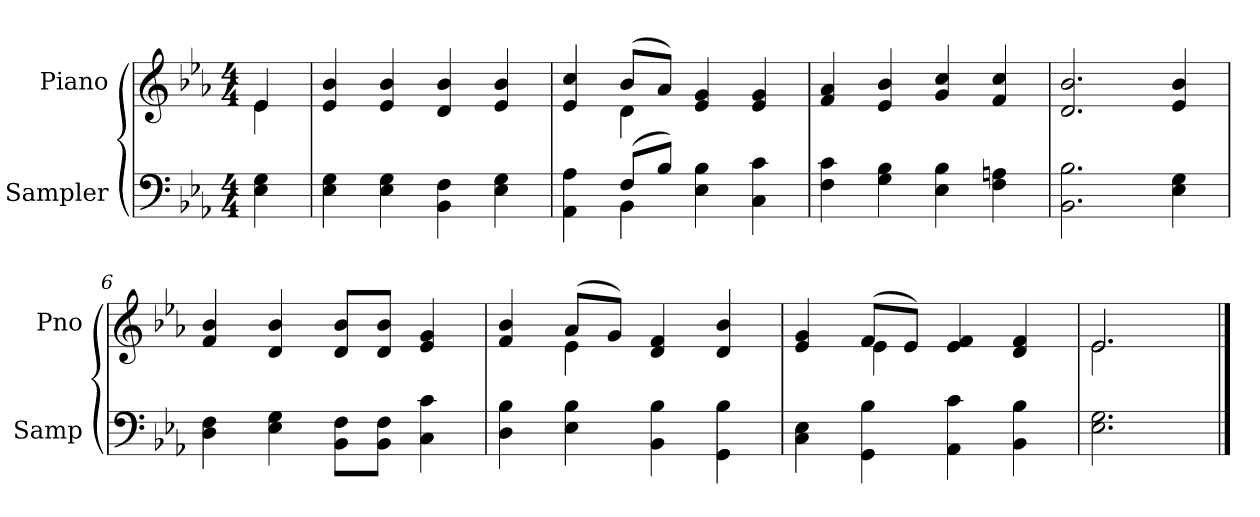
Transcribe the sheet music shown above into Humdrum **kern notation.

**kern	**kern
*part2	*part1
*staff2	*staff1
*I"Sampler	*I"Piano
*I'Samp	*I'Pno
*clefF4	*clefG2
*k[b-e-a-]	*k[b-e-a-]
*E-:	*E-:
*M4/4	*M4/4
=1	=1
*	*^
4E- 4G	4e-/	4e-
*	*v	*v
=2	=2
4E- 4G	4e- 4b-
4E- 4G	4e- 4b-
4BB- 4F	4d 4b-
4E- 4G	4e- 4b-
=3	=3
*^	*^
4AA- 4A-	4ryy	4e- 4cc	4ryy
(8F/L	4BB-	(8b-/L	4d
8B-/J)	.	8a-/J)	.
4E- 4B-	2ryy	4e- 4g	2ryy
4C 4c	.	4e- 4g	.
*v	*v	*	*
*	*v	*v
=4	=4
4F 4c	4f 4a-
4G 4B-	4e- 4b-
4E- 4B-	4g 4cc
4F 4An	4f 4cc
=5	=5
2.BB- 2.B-	2.d 2.b-
4E- 4G	4e- 4b-
=6	=6
4D 4F	4f 4b-
4E- 4G	4d 4b-
8BB-\ 8F\L	8d/ 8b-/L
8BB-\ 8F\J	8d/ 8b-/J
4C 4c	4e- 4g
=7	=7
*	*^
4D 4B-	4f 4b-	4ryy
4E- 4B-	(8a-/L	4e-
.	8g/J)	.
4BB- 4B-	4d 4f	2ryy
4GG 4B-	4d 4b-	.
=8	=8	=8
4C\ 4E-\	4e- 4g	4ryy
4GG\ 4B-\	(8f/L	4e-
.	8e-/J)	.
4AA-\ 4c\	4e- 4f	2ryy
4BB-\ 4B-\	4d 4f	.
=9	=9	=9
2.E-\ 2.G\	2.e-/	2.e-
*	*v	*v
==	==
*-	*-
